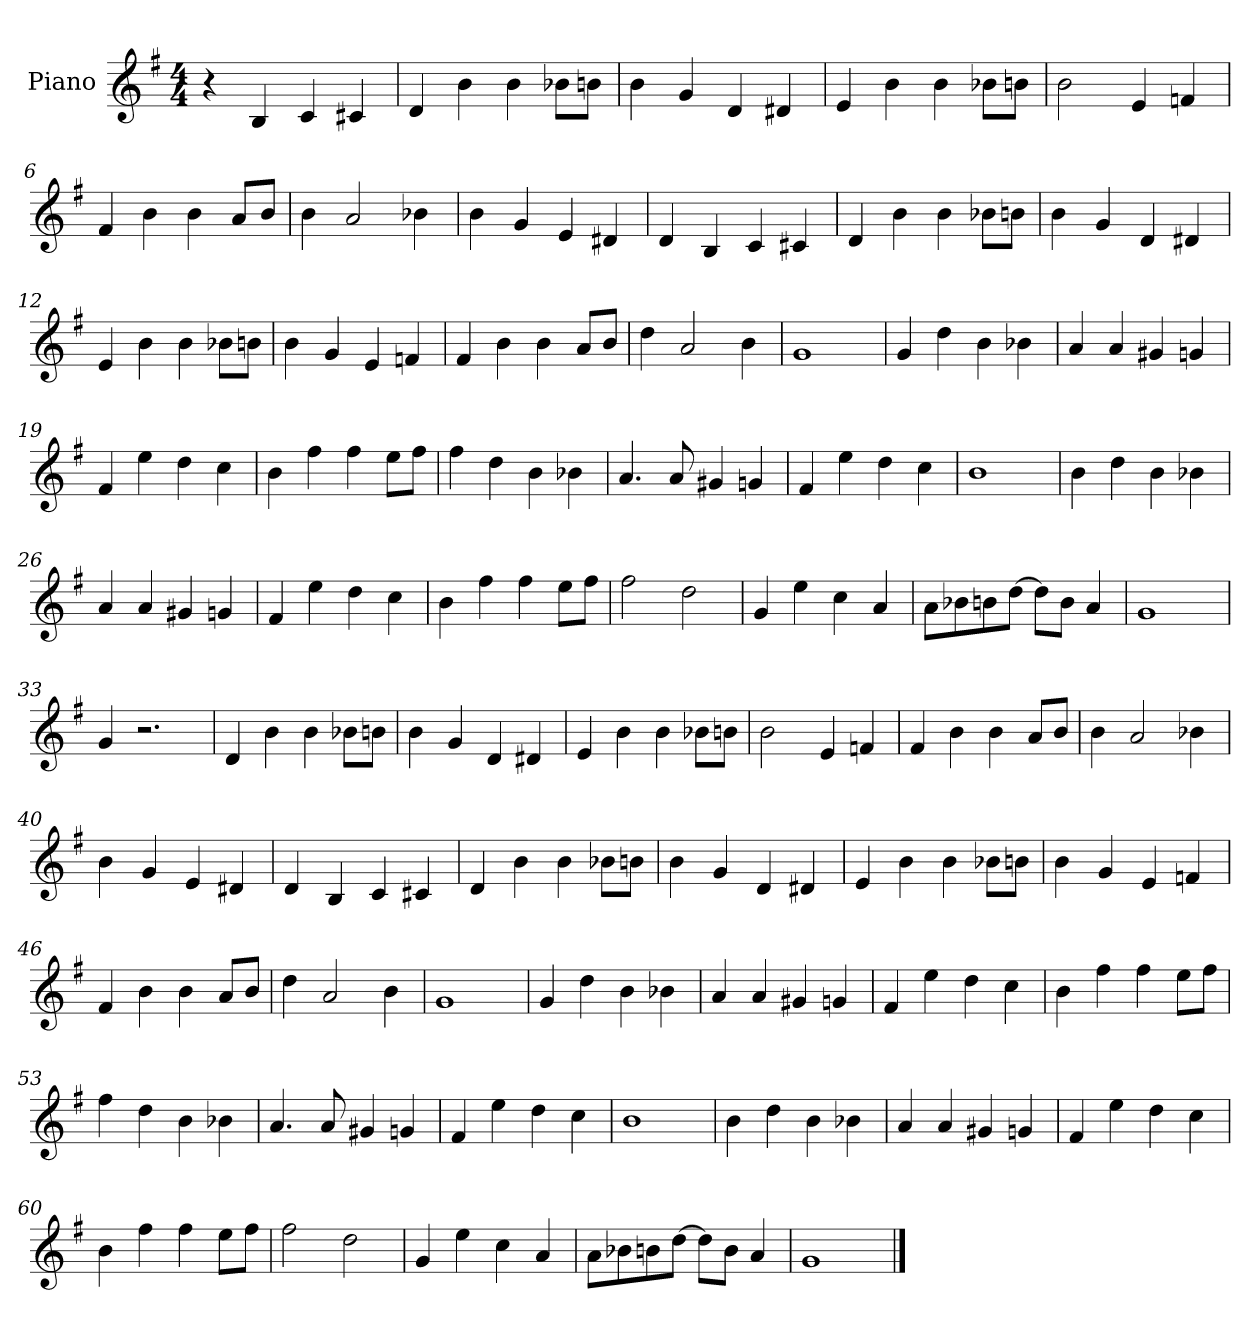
**kern
*part1
*staff1
*I"Piano
*I'Pno
*clefG2
*k[f#]
*M4/4
=1
4r
4B/
4c/
4c#X/
=2
4d/
4b\
4b\
8b-X\L
8bn\J
=3
4b\
4g/
4d/
4d#X/
=4
4e/
4b\
4b\
8b-X\L
8bn\J
=5
2b\
4e/
4fn/
=6
4f#/
4b\
4b\
8a/L
8b/J
=7
4b\
2a/
4b-X\
=8
4b\
4g/
4e/
4d#X/
=9
4d/
4B/
4c/
4c#X/
=10
4d/
4b\
4b\
8b-X\L
8bn\J
=11
4b\
4g/
4d/
4d#X/
=12
4e/
4b\
4b\
8b-X\L
8bn\J
=13
4b\
4g/
4e/
4fn/
=14
4f#/
4b\
4b\
8a/L
8b/J
=15
4dd\
2a/
4b\
=16
1g
=17
4g/
4dd\
4b\
4b-X\
=18
4a/
4a/
4g#X/
4gn/
=19
4f#/
4ee\
4dd\
4cc\
=20
4b\
4ff#\
4ff#\
8ee\L
8ff#\J
=21
4ff#\
4dd\
4b\
4b-X\
=22
4.a/
8a/
4g#X/
4gn/
=23
4f#/
4ee\
4dd\
4cc\
=24
1b
=25
4b\
4dd\
4b\
4b-X\
=26
4a/
4a/
4g#X/
4gn/
=27
4f#/
4ee\
4dd\
4cc\
=28
4b\
4ff#\
4ff#\
8ee\L
8ff#\J
=29
2ff#\
2dd\
=30
4g/
4ee\
4cc\
4a/
=31
8a\L
8b-X\
8bn\
[8dd\J
8dd\L]
8b\J
4a/
=32
1g
=33
4g/
2.r
=34
4d/
4b\
4b\
8b-X\L
8bn\J
=35
4b\
4g/
4d/
4d#X/
=36
4e/
4b\
4b\
8b-X\L
8bn\J
=37
2b\
4e/
4fn/
=38
4f#/
4b\
4b\
8a/L
8b/J
=39
4b\
2a/
4b-X\
=40
4b\
4g/
4e/
4d#X/
=41
4d/
4B/
4c/
4c#X/
=42
4d/
4b\
4b\
8b-X\L
8bn\J
=43
4b\
4g/
4d/
4d#X/
=44
4e/
4b\
4b\
8b-X\L
8bn\J
=45
4b\
4g/
4e/
4fn/
=46
4f#/
4b\
4b\
8a/L
8b/J
=47
4dd\
2a/
4b\
=48
1g
=49
4g/
4dd\
4b\
4b-X\
=50
4a/
4a/
4g#X/
4gn/
=51
4f#/
4ee\
4dd\
4cc\
=52
4b\
4ff#\
4ff#\
8ee\L
8ff#\J
=53
4ff#\
4dd\
4b\
4b-X\
=54
4.a/
8a/
4g#X/
4gn/
=55
4f#/
4ee\
4dd\
4cc\
=56
1b
=57
4b\
4dd\
4b\
4b-X\
=58
4a/
4a/
4g#X/
4gn/
=59
4f#/
4ee\
4dd\
4cc\
=60
4b\
4ff#\
4ff#\
8ee\L
8ff#\J
=61
2ff#\
2dd\
=62
4g/
4ee\
4cc\
4a/
=63
8a\L
8b-X\
8bn\
[8dd\J
8dd\L]
8b\J
4a/
=64
1g
==
*-
